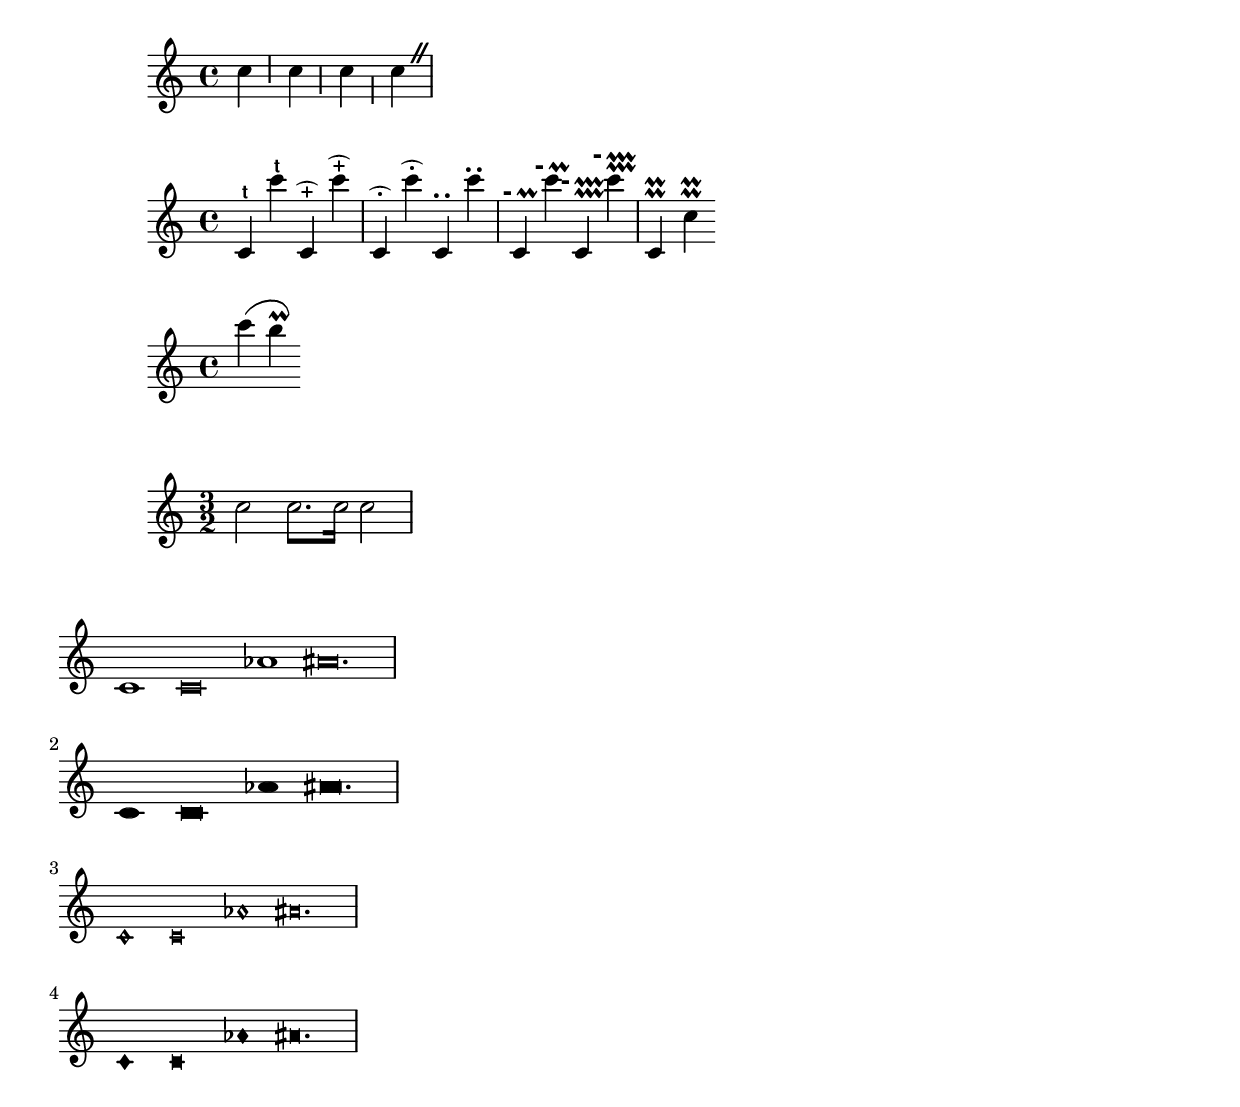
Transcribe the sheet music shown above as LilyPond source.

\version "2.23.10"
%% Custom bar lines
\defineBarLine "!!:" #'("" "!!:" "!! ")
\defineBarLine ".!:" #'("|" ".!:" ".! ")
\defineBarLine "|!:" #'("|" "|!:" "|! ")
\defineBarLine "!:" #'("" "!:" "! ")
\defineBarLine ":!." #'(":!." "" " !.")
\defineBarLine ":!|" #'(":!|" "" " !|")
\defineBarLine ":||:" #'(":||:" "" " || ")
\defineBarLine "|;|" #'("|;|" "" "| |")
\defineBarLine " .|:" #'("" ".|:" ".| ")
\defineBarLine "|.|:" #'("|." ".|:" "|.| ")
\defineBarLine "||.!:" #'("||" ".!:" ".! ")
\defineBarLine "||.|:" #'("||" ".|:" ".| ")

%% Breathing signs from Hippolyte et Aricie
cesure = {
  \once\override BreathingSign #'text = \markup \fontsize #2 "|"
  \once\override BreathingSign #'Y-offset = #0
  \breathe
}
cesureCenter = {
  \once\override BreathingSign #'text = \markup \fontsize #2 "|"
  \once\override BreathingSign #'Y-offset = #-1
  \breathe
}
cesureDown = {
  \once\override BreathingSign #'text = \markup \fontsize #2 "|"
  \once\override BreathingSign #'Y-offset = #-2
  \breathe
}

cesureInstr = {
  \once\override BreathingSign #'text = \markup \musicglyph #"scripts.caesura.straight"
  \breathe
}

cesureInstrCenter = {
  \once\override BreathingSign #'text = \markup \musicglyph #"scripts.caesura.straight"
  \once\override BreathingSign #'Y-offset = #-1
  \breathe
}
cesureInstrDown = {
  \once\override BreathingSign #'text = \markup \musicglyph #"scripts.caesura.straight"
  \once\override BreathingSign #'Y-offset = #-2
  \breathe
}

dotSign=\markup\vcenter "╸"

%% New baroque scripts (Charpentier, Rameau...)
#(define-public baroque-script-alist
   (append!
    `((accinv
         ; accent inversé
         (script-stencil
          . (markup . ,#{ \markup\rotate#180 \musicglyph#"scripts.sforzato" #}))
         (padding . 0.20)
         (avoid-slur . around)
         (direction . ,UP))
      (t
       (script-stencil
        . (markup . ,(markup #:center-align #:sans #:fontsize -2 #:bold "t")))
       (padding . 0.20)
       (avoid-slur . around)
       (direction . ,UP))
      (trillSharp
       (script-stencil
        . (markup . , #{ \markup\center-align\concat\vcenter {
                           \smaller\smaller\sharp
                           \musicglyph #"scripts.stopped" } #}))
       (padding . 0.20)
       (avoid-slur . around)
       (direction . ,UP))
      (trillNatural
       (script-stencil
        . (markup . , #{ \markup\center-align\concat\vcenter {
                           \smaller\smaller\natural
                           \musicglyph #"scripts.stopped" } #}))
       (padding . 0.20)
       (avoid-slur . around)
       (direction . ,UP))
      (trillSug
       (script-stencil
        . (markup . , #{ \markup\center-align\concat {
     \smaller\smaller\musicglyph #"accidentals.leftparen"
     \musicglyph #"scripts.stopped"
     \translate #'(-0.6 . 0) \smaller\smaller\musicglyph #"accidentals.rightparen"
   } #}))
       (padding . 0.20)
       (avoid-slur . around)
       (direction . ,UP))
      (prallSug
       (script-stencil
        . (markup . , #{ \markup\center-align\concat {
     \smaller\smaller\musicglyph #"accidentals.leftparen"
     \musicglyph #"scripts.prall"
     \translate #'(-0.6 . 0) \smaller\smaller\musicglyph #"accidentals.rightparen"
   } #}))
       (padding . 0.20)
       (avoid-slur . around)
       (direction . ,UP))
      (arcTrill ; + with an arc above (like a formata with a + signe instead of dot)
       (script-stencil . (markup . , #{
     \markup\rotate#-90 \concat {
       \musicglyph#"accidentals.leftparen"
       \musicglyph#"scripts.stopped"
     }#}))
       (padding . 0.20)
       (avoid-slur . around)
       (direction . ,UP))
      (arcPrall
       (script-stencil . (markup . , #{
     \markup\rotate#-90 \concat {
       \musicglyph#"accidentals.leftparen"
       \rotate#90 \musicglyph#"scripts.prall"
     }#}))
       (padding . 0.20)
       (avoid-slur . around)
       (direction . ,UP))
      (arcDot
       (script-stencil . (markup . , #{
     \markup\rotate#-90 \concat {
       \musicglyph#"accidentals.leftparen"
       \musicglyph#"scripts.staccato"
     }#}))
       (padding . 0.40)
       (avoid-slur . around)
       (direction . ,UP))
      (arcArc
       (script-stencil
        . (markup
           . , #{
     \markup\combine\combine
     \translate #'(0 . 1) \musicglyph #"scripts.ufermata"
     \with-color #white \translate #'(0 . 1.2) \draw-circle #0.4 #0 ##t
     \combine
     \smaller\smaller\translate #'(0 . 0) \musicglyph #"scripts.ufermata"
     \with-color #white \translate #'(0 . 0.2) \draw-circle #0.4 #0 ##t
     #}))
       (padding . 0.40)
       (avoid-slur . around)
       (direction . ,UP))
      (arcArcDot
       (script-stencil
        . (markup
           . , #{
     \markup\combine\combine
     \translate #'(0 . 1) \musicglyph #"scripts.ufermata"
     \with-color #white \translate #'(0 . 1.2) \draw-circle #0.4 #0 ##t
     \smaller\smaller \translate #'(0 . 0) \musicglyph #"scripts.ufermata"
     #}))
       (padding . 0.40)
       (avoid-slur . around)
       (direction . ,UP))
      (dotDot
       (script-stencil
        . (markup . ,(markup #:center-align #:line (#:musicglyph "period" #:musicglyph "period"))))
       (padding . 0.20)
       (avoid-slur . around)
       (direction . ,UP))

       (dotFour
        (script-stencil
         . (markup . ,#{\markup\center-align {
                   \musicglyph#"scripts.staccato"
                   \musicglyph#"scripts.staccato"
                   \musicglyph#"scripts.staccato"
                   \musicglyph#"scripts.staccato" }#}))
        (padding . 0.20)
        (avoid-slur . around)
        (direction . ,DOWN))

       (dotFourLig
        (script-stencil
         . (markup . ,#{ \markup\rotate#-90 \concat {
       \musicglyph#"accidentals.leftparen"
       \rotate#90 \center-align\override #'(word-space . 0.1) \line {
         \musicglyph#"scripts.staccato"
         \musicglyph#"scripts.staccato"
         \musicglyph#"scripts.staccato"
         \musicglyph#"scripts.staccato"
         }
       }#}))
        (padding . 0.40)
        (avoid-slur . around)
        (direction . ,UP))
       (dotFourLigDown
        (script-stencil
         . (markup . ,#{ \markup\rotate#90 \concat {
       \musicglyph#"accidentals.leftparen"
       \rotate#90 \center-align\override #'(word-space . 0.1) \line {
         \musicglyph#"scripts.staccato"
         \musicglyph#"scripts.staccato"
         \musicglyph#"scripts.staccato"
         \musicglyph#"scripts.staccato"
         }
       }#}))
        (padding . 0.40)
        (avoid-slur . around)
        (direction . ,DOWN))
       (prallLig
        (script-stencil
         . (markup . ,#{ \markup\rotate#-90 \concat {
                   \larger\musicglyph#"accidentals.leftparen"
                   \rotate#90 \center-align \musicglyph#"scripts.prallprall" }#}))
        (padding . 0.40)
        (avoid-slur . around)
        (direction . ,UP))

       (dotEight
        (script-stencil
         . (markup . ,#{\markup\center-align {
                   \musicglyph#"scripts.staccato"
                   \musicglyph#"scripts.staccato"
                   \musicglyph#"scripts.staccato"
                   \musicglyph#"scripts.staccato"
                   \musicglyph#"scripts.staccato"
                   \musicglyph#"scripts.staccato"
                   \musicglyph#"scripts.staccato"
                   \musicglyph#"scripts.staccato" }#}))
        (padding . 0.20)
        (avoid-slur . around)
        (direction . ,DOWN))      
       
       (dotPrall
        ; Articulation used Charpentier: a dot, followed by a prall sign
        (script-stencil . (markup . , #{
     \markup\concat\vcenter { "╸" \musicglyph#"scripts.prall" }#}))
       (padding . 0.20)
       (avoid-slur . around)
       (direction . ,UP))
      (dotDoublePrallDoublePrall
        (script-stencil . (markup . , #{
     \markup\override #'(baseline-skip . 0) \column {
       \concat\vcenter { "╸" \musicglyph#"scripts.prallprall" }
       \concat\vcenter { \transparent "╸" \musicglyph#"scripts.prallprall" }
     }#}))
       (padding . 0.20)
       (avoid-slur . around)
       (direction . ,UP))
      (doublePrall
       (script-stencil
        . (markup . ,(markup #:override '(baseline-skip . 0)
                             #:center-align #:column (#:musicglyph "scripts.prall"
                                                      #:musicglyph "scripts.prall"))))
       (padding . 0.20)
       (avoid-slur . around)
       (direction . ,UP))
      )
    default-script-alist))

#(define (baroque-script-interface::print grob)
   (let ((script-stencil (ly:grob-property grob 'script-stencil)))
     (cond ((and (pair? script-stencil)
                 (eqv? 'markup (car script-stencil)))
            (set! (ly:grob-property grob 'font-encoding) 'latin1)
            (grob-interpret-markup grob (cdr script-stencil)))
           (else
            (ly:script-interface::print grob)))))

\layout {
  \context {
    \Score
    scriptDefinitions = #baroque-script-alist
  }
  \context {
    \Voice
    \override Script #'stencil = #baroque-script-interface::print
  }
}
accinv = #(make-articulation 'accinv)
trill = #(make-articulation 'stopped)
trillSharp = #(make-articulation 'trillSharp)
trillNatural = #(make-articulation 'trillNatural)
tr = #(make-articulation 't)
trillSug = #(make-articulation 'trillSug)
prallSug = #(make-articulation 'prallSug)
arcTrill = #(make-articulation 'arcTrill)
arcPrall = #(make-articulation 'arcPrall)
arcDot = #(make-articulation 'arcDot)
arcArc = #(make-articulation 'arcArc)
arcArcDot = #(make-articulation 'arcArcDot)
dotDot = #(make-articulation 'dotDot)
dotFour = #(make-articulation 'dotFour)
dotFourLig = #(make-articulation 'dotFourLig)
dotFourLigDown = #(make-articulation 'dotFourLigDown)
dotEight = #(make-articulation 'dotEight)
dotPrall = #(make-articulation 'dotPrall)
dotDoublePrallDoublePrall = #(make-articulation 'dotDoublePrallDoublePrall)
doublePrall = #(make-articulation 'doublePrall)
prallLig = #(make-articulation 'prallLig)

\layout {
  \context {
    \Voice
    \name "Voice"
    \override Script #'avoid-slur = #'outside
  }
  \context {
    \CueVoice
    \name "CueVoice"
    \override Script #'avoid-slur = #'outside
  }
}

%% A slur and a prall, both joined on their right ends
slurPrall = {
  \once\override Slur #'direction = #UP
  \once\override Slur #'text = \markup\musicglyph #"scripts.prall"
  \once\override Slur #'stencil =
  #(lambda (grob)
     (let* ((slur-stencil (ly:slur::print grob))
            (coords (ly:slur::calc-control-points grob))
            (X-ext (ly:stencil-extent slur-stencil X))
            (Y-ext (ly:stencil-extent slur-stencil Y))
            (text-stencil (ly:text-interface::print grob))
            (text-width (interval-length (ly:stencil-extent text-stencil X)))
            (prall-stencil (ly:stencil-translate
                            (ly:stencil-aligned-to text-stencil X LEFT)
                            (cons (- (cdr X-ext) text-width 0.17)
                                  (+ (if (< (cdr (list-ref coords 3)) 2.8)
                                         (- 2.8 (cdr (list-ref coords 3)))
                                         0.5)
                                     (- (cdr (list-ref coords 3)) 0.15)))))
            (combo-stencil (ly:stencil-add slur-stencil prall-stencil)))
       (ly:stencil-translate combo-stencil (cons 0 0))))
  \once\override Slur #'control-points =
  #(lambda (grob)
     (let* ((coords (ly:slur::calc-control-points grob))
            (point-0 (list-ref coords 0))
            (point-1 (list-ref coords 1))
            (point-2 (list-ref coords 2))
            (point-3 (list-ref coords 3))
            (text-stencil (ly:text-interface::print grob))
            (text-width (interval-length (ly:stencil-extent text-stencil X))))
       (set-cdr! point-1 (+ (cdr point-1) 1))
       (set-car! point-2 (+ (car point-2) (/ text-width 1.0)))
       (set-car! point-3 (+ (car point-3) 0.34 (/ text-width 2.0)))
       (set-cdr! point-3 (if (< (cdr point-3) 2.8)
                             2.8
                             (+ 0.5 (cdr point-3))))
       (set-cdr! point-2 (+ (cdr point-3) 2.0))
       coords))
}

%% Charpentier
%% For quarter note with eighth note flag and half note note head (in e.g. 3/2)
#(define-public (calc-white-note-head-glyph grob)
   (let ((style (ly:grob-property grob 'style))
         (duration-log (min 1 (ly:grob-property grob 'duration-log))))
     (select-head-glyph style duration-log)))

whiteNoteHeadsOn = {
  \override Staff.NoteHead #'style = #'baroque
  \override Staff.NoteHead #'glyph-name = #calc-white-note-head-glyph
}
whiteNoteHeadsOff = {
  \revert Staff.NoteHead #'style
  \revert Staff.NoteHead #'glyph-name
}

%% Black notation, for breve and whole notes
#(define-public (ly:note-head::print-black grob)
   (let ((head-style (ly:grob-property grob 'style)))
     (case head-style
       ((baroque default)
        (let* ((head-stencil (ly:note-head::print grob))
               (duration (ly:grob-property grob 'duration-log))
               (glyph-name (format #f "noteheads.s~a"
                                   (ly:grob-property grob 'glyph-name)))
               (glyph (grob-interpret-markup
                       grob
                       (make-musicglyph-markup glyph-name))))
          (ly:stencil-add
           (ly:stencil-translate
            (ly:stencil-aligned-to
             (stencil-with-color
              (if (>= duration 0)
                  ;; oval for whole note
                  (make-oval-stencil
                   (* 0.9 (/ (interval-length (ly:stencil-extent glyph X)) 2))
                   (* 1.1 (/ (interval-length (ly:stencil-extent glyph Y)) 2))
                   0 #t)
                  ;; rectangle for breve
                  (make-filled-box-stencil (ly:stencil-extent glyph X)
                                           (ly:stencil-extent glyph Y)))
              black)
             X CENTER)
            (cons (/ (interval-length (ly:stencil-extent head-stencil X)) 2)
                  0))
           head-stencil)))
       ((petrucci)
        (set! (ly:grob-property grob 'style) 'blackpetrucci)
        (ly:note-head::print grob))
       (else
        (ly:note-head::print grob)))))

blackNotation =
#(define-music-function (parser location music) (ly:music?)
   #{ \override NoteHead #'stencil = #ly:note-head::print-black
      \override NoteHead #'Y-extent =
      #(ly:make-unpure-pure-container
        ly:grob::stencil-height
        (lambda (grob b e) (ly:grob::stencil-height grob)))
      $music
      \revert NoteHead #'stencil #})

ficta = { \once\set suggestAccidentals = ##t }

%% Nuances
tresdoux =
#(make-music 'TextScriptEvent
             'text (markup #:whiteout #:italic #:general-align X -0.75
                           "tres doux"))
tresdouxSug =
#(make-music 'TextScriptEvent
             'text (markup #:whiteout #:italic #:general-align X -0.75
                           "[tres doux]"))

doux =
#(make-music 'TextScriptEvent
             'text (markup #:whiteout #:italic #:general-align X -0.5 "doux"))
douxSug =
#(make-music 'TextScriptEvent
             'text (markup #:whiteout #:italic #:general-align X -0.5 "[doux]"))

ademi =
#(make-music 'TextScriptEvent
             'text (markup #:whiteout #:italic #:general-align X -0.75
                           "a demi"))
ademiSug =
#(make-music 'TextScriptEvent
             'text (markup #:whiteout #:italic #:general-align X -0.75
                           "[a demi]"))

enadoucissant =
#(make-music 'TextScriptEvent
             'text (markup #:whiteout #:italic #:general-align X -0.9
                           "en adoucissant"))
enadoucissantSug =
#(make-music 'TextScriptEvent
             'text (markup #:whiteout #:italic #:general-align X -0.9
                           "[en adoucissant]"))

plusdoux =
#(make-music 'TextScriptEvent
             'text (markup #:whiteout #:italic #:general-align X -0.75
                           "plus doux"))
moinsdoux =
#(make-music 'TextScriptEvent
             'text (markup #:whiteout #:italic #:general-align X -0.75
                           "moins doux"))
moinsdouxSug =
#(make-music 'TextScriptEvent
             'text (markup #:whiteout #:italic #:general-align X -0.75
                           "[moins doux]"))

moinsfort =
#(make-music 'TextScriptEvent
             'text (markup #:whiteout #:italic #:general-align X -0.75
                           "moins fort"))
moinsfortSug =
#(make-music 'TextScriptEvent
             'text (markup #:whiteout #:italic #:general-align X -0.75
                           "[moins fort]"))

unpeufort =
#(make-music 'TextScriptEvent
             'text (markup #:whiteout #:italic #:general-align X -0.75
                           "un peu fort"))

plusfort =
#(make-music 'TextScriptEvent
             'text (markup #:whiteout #:italic #:general-align X -0.75
                           "plus fort"))
plusfortSug =
#(make-music 'TextScriptEvent
             'text (markup #:whiteout #:italic #:general-align X -0.75
                           "[plus fort]"))

fort =
#(make-music 'TextScriptEvent
             'text (markup #:whiteout #:italic #:general-align X -0.5 "fort"))
fortSug =
#(make-music 'TextScriptEvent
             'text (markup #:whiteout #:italic #:general-align X -0.5 "[fort]"))

tresfort =
#(make-music 'TextScriptEvent
             'text (markup #:whiteout #:italic #:general-align X -0.75
                           "tres fort"))
tresfortSug =
#(make-music 'TextScriptEvent
             'text (markup #:whiteout #:italic #:general-align X -0.75
                           "[tres fort]"))

pocof =
#(make-music 'TextScriptEvent
             'text #{ \markup\whiteout\line { \italic poco \dynamic f } #})

viste =
#(make-music
  'TextScriptEvent
  'text #{\markup\whiteout\italic\general-align #X #-0.5 viste #})


{
  c'' \cesure c'' \cesureCenter c'' \cesureDown c'' \cesureInstr
}

{
  c'\tr c'''\tr
  c'\arcTrill c'''\arcTrill
  c'\arcDot c'''\arcDot
  c'\dotDot c'''\dotDot
  c'\dotPrall c'''\dotPrall
  c'\dotDoublePrallDoublePrall c'''\dotDoublePrallDoublePrall
  c'\doublePrall c''\doublePrall
}

{
  \slurPrall c'''( b'')
}

{
  \time 3/2
  \whiteNoteHeadsOn
  c''2 c''8.*2 c''16*2 c''2
}

%% Black notation
testPattern = { c'1 c'\breve aes'1 ais'\breve.*2/3 \break }
\score {
  {
    \time 6/1
    \override NoteHead #'style = #'baroque
    \testPattern \blackNotation\testPattern
    \override NoteHead #'style = #'petrucci
    \testPattern \blackNotation\testPattern
  }
  \layout {
    indent = 0 ragged-right = ##t
    \context { \Staff \remove "Time_signature_engraver" }
  }
}
